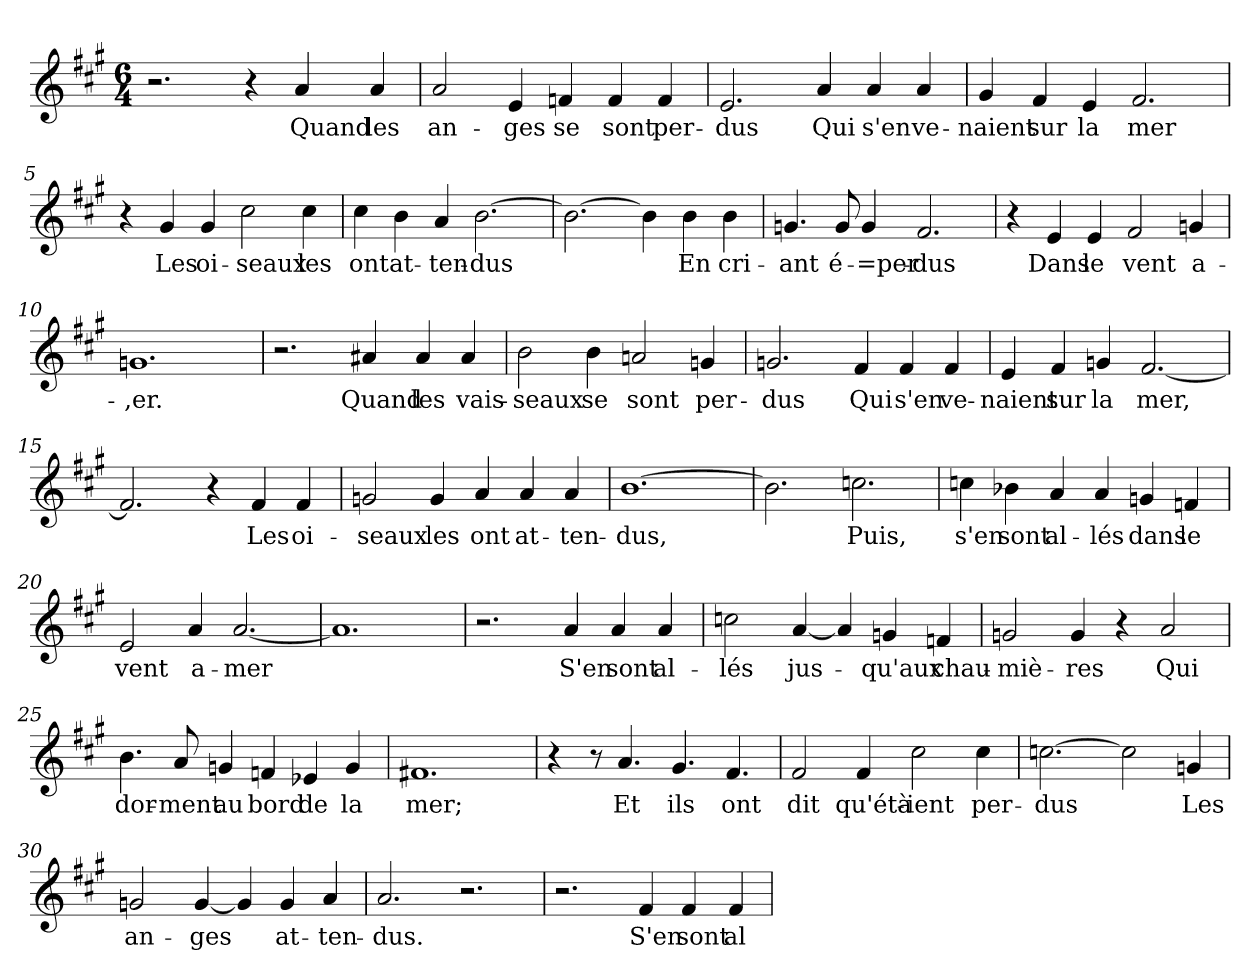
**kern	**text
*part1	*part1
*staff1	*staff1
*clefG2	*
*k[f#c#g#]	*
*M6/4	*
=1	=1
2.r	.
4r	.
!	!LO:LY:b
4a/	Quand
!	!LO:LY:b
4a/	les
=2	=2
!	!LO:LY:b
2a/	an-
!	!LO:LY:b
4e/	-ges
!	!LO:LY:b
4fn/	se
!	!LO:LY:b
4f/	sont
!	!LO:LY:b
4f/	per-
=3	=3
!	!LO:LY:b
2.e/	-dus
!	!LO:LY:b
4a/	Qui
!	!LO:LY:b
4a/	s'en
!	!LO:LY:b
4a/	ve-
=4	=4
!	!LO:LY:b
4g#/	-naient
!	!LO:LY:b
4f#/	sur
!	!LO:LY:b
4e/	la
!	!LO:LY:b
2.f#/	mer
=5	=5
4r	.
!	!LO:LY:b
4g#/	Les
!	!LO:LY:b
4g#/	oi-
!	!LO:LY:b
2cc#\	-seaux
!	!LO:LY:b
4cc#\	les
=6	=6
!	!LO:LY:b
4cc#\	ont
!	!LO:LY:b
4b\	at-
!	!LO:LY:b
4a/	-ten-
!	!LO:LY:b
[2.b\	-dus
!!LO:LB:g=z
=7	=7
2.b\_	.
4b\]	.
!	!LO:LY:b
4b\	En
!	!LO:LY:b
4b\	cri-
=8	=8
!	!LO:LY:b
4.gn/	-ant
!	!LO:LY:b
8g/	é-
!	!LO:LY:b
4g/	=per-
!	!LO:LY:b
2.f#/	-dus
=9	=9
4r	.
!	!LO:LY:b
4e/	Dans
!	!LO:LY:b
4e/	le
!	!LO:LY:b
2f#/	vent
!	!LO:LY:b
4gn/	a-
=10	=10
!	!LO:LY:b
1.gn	-,er.
=11	=11
2.r	.
!	!LO:LY:b
4a#X/	Quand
!	!LO:LY:b
4a#/	les
!	!LO:LY:b
4a#/	vais-
=12	=12
!	!LO:LY:b
2b\	-seaux
!	!LO:LY:b
4b\	se
!	!LO:LY:b
2an/	sont
!	!LO:LY:b
4gn/	per-
=13	=13
!	!LO:LY:b
2.gn/	-dus
!	!LO:LY:b
4f#/	Qui
!	!LO:LY:b
4f#/	s'en
!	!LO:LY:b
4f#/	ve-
!!LO:LB:g=z
=14	=14
!	!LO:LY:b
4e/	-naient
!	!LO:LY:b
4f#/	sur
!	!LO:LY:b
4gn/	la
!	!LO:LY:b
[2.f#/	mer,
=15	=15
2.f#/]	.
4r	.
!	!LO:LY:b
4f#/	Les
!	!LO:LY:b
4f#/	oi-
=16	=16
!	!LO:LY:b
2gn/	-seaux
!	!LO:LY:b
4g/	les
!	!LO:LY:b
4a/	ont
!	!LO:LY:b
4a/	at-
!	!LO:LY:b
4a/	-ten-
=17	=17
!	!LO:LY:b
[1.b	-dus,
=18	=18
2.b\]	.
!	!LO:LY:b
2.ccn\	Puis,
=19	=19
!	!LO:LY:b
4ccn\	s'en
!	!LO:LY:b
4b-X\	sont
!	!LO:LY:b
4a/	al-
!	!LO:LY:b
4a/	-lés
!	!LO:LY:b
4gn/	dans
!	!LO:LY:b
4fn/	le
=20	=20
!	!LO:LY:b
2e/	vent
!	!LO:LY:b
4a/	a-
!	!LO:LY:b
[2.a/	-mer
=21	=21
1.a]	.
!!LO:LB:g=z
=22	=22
2.r	.
!	!LO:LY:b
4a/	S'en
!	!LO:LY:b
4a/	sont
!	!LO:LY:b
4a/	al-
=23	=23
!	!LO:LY:b
2ccn\	-lés
!	!LO:LY:b
[4a/	jus-
4a/]	.
!	!LO:LY:b
4gn/	-qu'aux
!	!LO:LY:b
4fn/	chau-
=24	=24
!	!LO:LY:b
2gn/	-miè-
!	!LO:LY:b
4g/	-res
4r	.
!	!LO:LY:b
2a/	Qui
=25	=25
!	!LO:LY:b
4.b\	dor-
!	!LO:LY:b
8a/	-ment
!	!LO:LY:b
4gn/	au
!	!LO:LY:b
4fn/	bord
!	!LO:LY:b
4e-X/	de
!	!LO:LY:b
4g/	la
=26	=26
!	!LO:LY:b
1.f#X	mer;
=27	=27
4r	.
8r	.
!	!LO:LY:b
4.a/	Et
!	!LO:LY:b
4.g#/	ils
!	!LO:LY:b
4.f#/	ont
=28	=28
!	!LO:LY:b
2f#/	dit
!	!LO:LY:b
4f#/	qu'étà-
!	!LO:LY:b
2cc#\	-ient
!	!LO:LY:b
4cc#\	per-
!!LO:LB:g=z
=29	=29
!	!LO:LY:b
[2.ccn\	-dus
2cc\]	.
!	!LO:LY:b
4gn/	Les
=30	=30
!	!LO:LY:b
2gn/	an-
!	!LO:LY:b
[4g/	-ges
4g/]	.
!	!LO:LY:b
4g/	at-
!	!LO:LY:b
4a/	-ten-
=31	=31
!	!LO:LY:b
2.a/	-dus.
2.r	.
=32	=32
2.r	.
!	!LO:LY:b
4f#/	S'en
!	!LO:LY:b
4f#/	sont
!	!LO:LY:b
4f#/	al-
=	=
*-	*-
